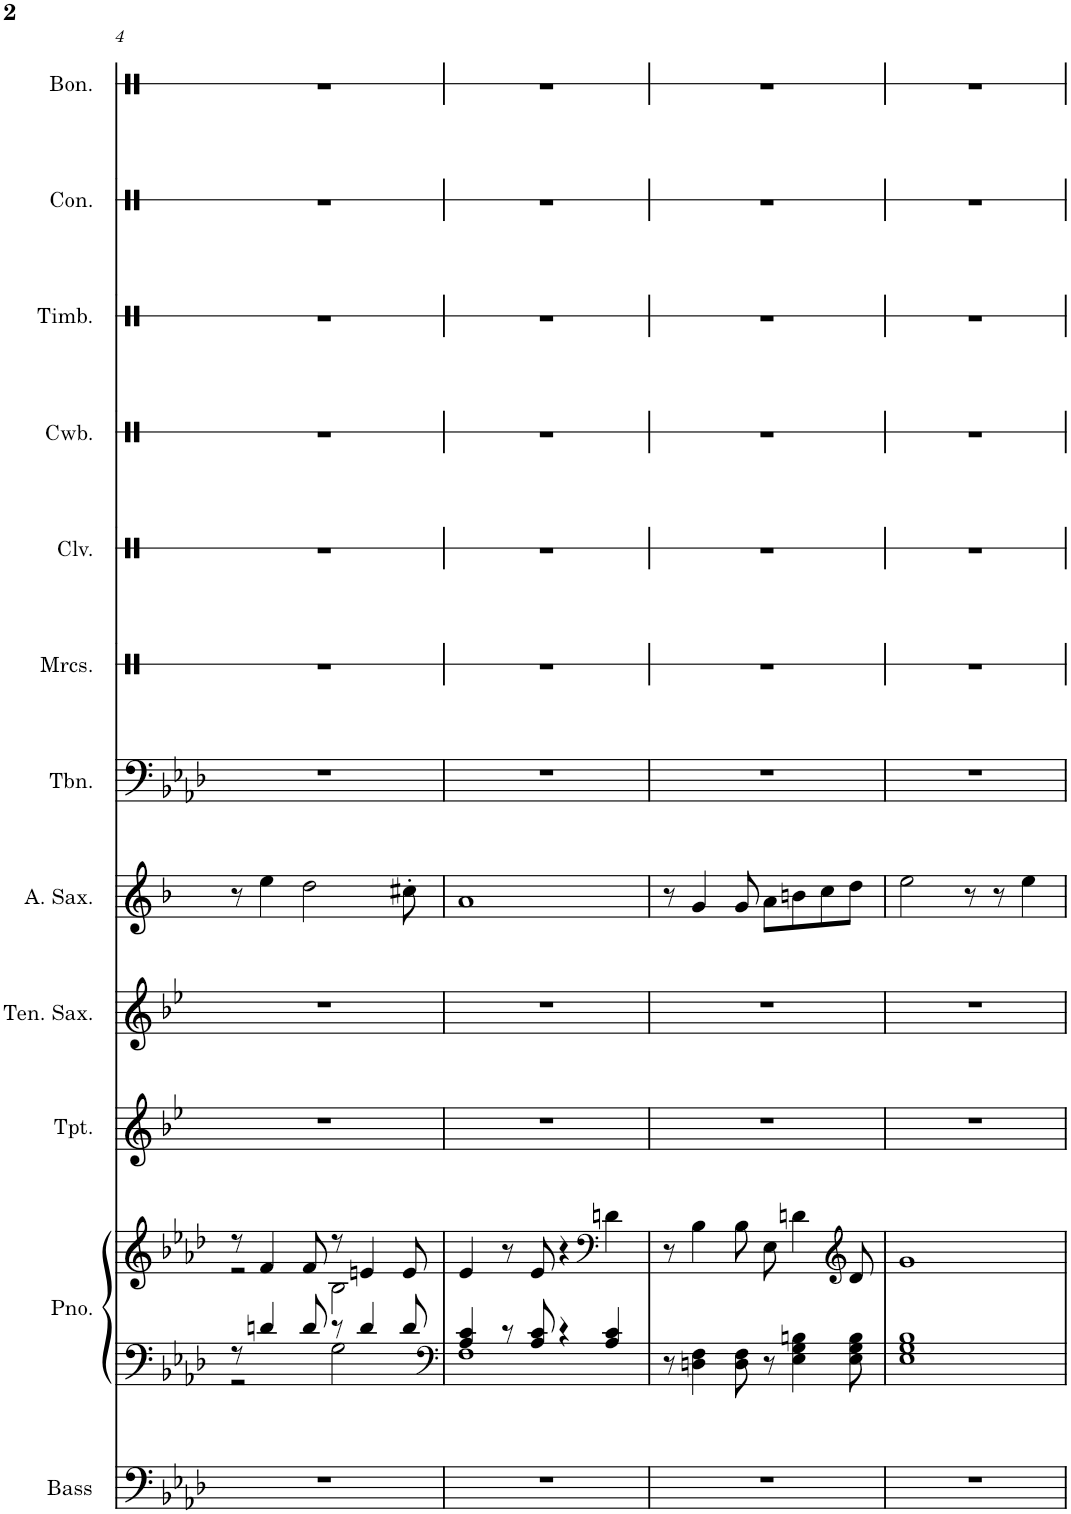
**kern	**kern	**kern	**kern	**kern	**kern	**kern	**kern	**kern	**kern	**kern	**kern	**kern
*part12	*part11	*part11	*part10	*part9	*part8	*part7	*part6	*part5	*part4	*part3	*part2	*part1
*staff13	*staff12	*staff11	*staff10	*staff9	*staff8	*staff7	*staff6	*staff5	*staff4	*staff3	*staff2	*staff1
*I"4-string Bass Guitar	*I"Piano	*	*I"Trumpet in Bb	*I"Tenor Saxophone	*I"Alto Saxophone	*I"Trombone	*I"Maracas	*I"Claves	*I"Cowbell	*I"Timbales	*I"Congas	*I"Bongos
*I'Bass	*I'Pno.	*	*I'Tpt.	*I'Ten. Sax.	*I'A. Sax.	*I'Tbn.	*I'Mrcs.	*I'Clv.	*I'Cwb.	*I'Timb.	*I'Con.	*I'Bon.
!!LO:PB:g=z
*clefF4	*clefF4	*clefG2	*clefG2	*clefG2	*clefG2	*clefF4	*clefX	*clefX	*clefX	*clefX	*clefX	*clefX
*Trd7c12	*	*	*Trd1c2	*Trd8c14	*Trd5c9	*	*	*	*	*	*	*
*k[b-e-a-d-]	*k[b-e-a-d-]	*k[b-e-a-d-]	*k[b-e-]	*k[b-e-]	*k[b-]	*k[b-e-a-d-]	*k[]	*k[]	*k[]	*k[]	*k[]	*k[]
*M4/4	*M4/4	*M4/4	*M4/4	*M4/4	*M4/4	*M4/4	*M4/4	*M4/4	*M4/4	*M4/4	*M4/4	*M4/4
=4	=4	=4	=4	=4	=4	=4	=4	=4	=4	=4	=4	=4
*	*^	*^	*	*	*	*	*	*	*	*	*	*
1r	8r	2r	8r	2r	1r	1r	8r	1r	1r	1r	1r	1r	1r	1r
.	4dn/	.	4f/	.	.	.	4ee\	.	.	.	.	.	.	.
.	8d/	.	8f/	.	.	.	2dd\	.	.	.	.	.	.	.
.	8r	2G\	8r	2B-\	.	.	.	.	.	.	.	.	.	.
.	4d/	.	4en/	.	.	.	.	.	.	.	.	.	.	.
.	8d/	.	8e/	.	.	.	8cc#X'\	.	.	.	.	.	.	.
*	*	*	*v	*v	*	*	*	*	*	*	*	*	*	*
=5	=5	=5	=5	=5	=5	=5	=5	=5	=5	=5	=5	=5	=5
*	*clefF4	*	*	*	*	*	*	*	*	*	*	*	*
1r	4A-/ 4c/	1F	4e-/	1r	1r	1a	1r	1r	1r	1r	1r	1r	1r
.	8r	.	8r	.	.	.	.	.	.	.	.	.	.
.	8A-/ 8c/	.	8e-/	.	.	.	.	.	.	.	.	.	.
.	4r	.	4r	.	.	.	.	.	.	.	.	.	.
*	*	*	*clefF4	*	*	*	*	*	*	*	*	*	*
.	4A-/ 4c/	.	4dn\	.	.	.	.	.	.	.	.	.	.
*	*v	*v	*	*	*	*	*	*	*	*	*	*	*
=6	=6	=6	=6	=6	=6	=6	=6	=6	=6	=6	=6	=6
1r	8r	8r	1r	1r	8r	1r	1r	1r	1r	1r	1r	1r
.	4Dn\ 4F\	4B-\	.	.	4g/	.	.	.	.	.	.	.
.	8D\ 8F\	8B-\	.	.	8g/	.	.	.	.	.	.	.
.	8r	8E-\	.	.	8a\L	.	.	.	.	.	.	.
.	4E-\ 4G\ 4Bn\	4dn\	.	.	8bn\	.	.	.	.	.	.	.
.	.	.	.	.	8cc\	.	.	.	.	.	.	.
*	*	*clefG2	*	*	*	*	*	*	*	*	*	*
.	8E-\ 8G\ 8B\	8d/	.	.	8dd\J	.	.	.	.	.	.	.
=7	=7	=7	=7	=7	=7	=7	=7	=7	=7	=7	=7	=7
1r	1E- 1G 1B-	1g	1r	1r	2ee\	1r	1r	1r	1r	1r	1r	1r
.	.	.	.	.	8r	.	.	.	.	.	.	.
.	.	.	.	.	8r	.	.	.	.	.	.	.
.	.	.	.	.	4ee\	.	.	.	.	.	.	.
=	=	=	=	=	=	=	=	=	=	=	=	=
*-	*-	*-	*-	*-	*-	*-	*-	*-	*-	*-	*-	*-
